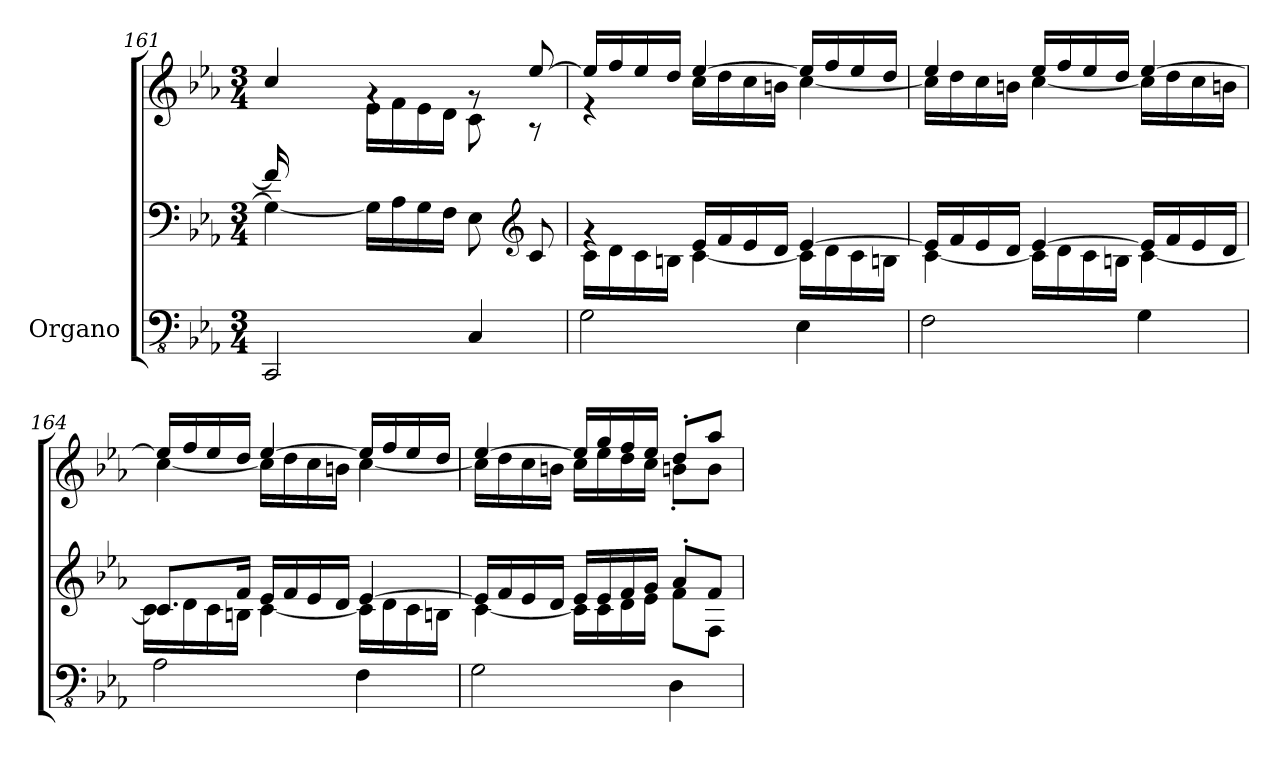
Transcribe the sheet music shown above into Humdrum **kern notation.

**kern	**kern	**kern	**dynam
*part1	*part1	*part1	*part1
*staff3	*staff2	*staff1	*staff1/2/3
*I"Organo	*	*	*
*clefFv4	*clefF4	*clefG2	*
*k[b-e-a-]	*k[b-e-a-]	*k[b-e-a-]	*
*M3/4	*M3/4	*M3/4	*
=161	=161	=161	=161
*^	*^	*^	*
2ryy	2CCC/	16f/LL]	4G\_	4cc/	16ryy	.
.	.	2ryy	.	.	16a-\	.
.	.	.	.	.	16g\	.
.	.	.	.	.	16f\JJ	.
.	.	.	16G\LL]	4rg	16e-\LL	.
.	.	.	16A-\	.	16f\	.
.	.	.	16G\	.	16e-\	.
.	.	.	16F\JJ	.	16d\JJ	.
4CCC/yy	4CC/	.	8E-\	8rg	8c\	.
.	.	8.ryy	.	.	.	.
*	*	*clefG2	*	*	*	*
!	!	!	!	!	!	!LO:DY:b
.	.	.	8c/	[8ee-/	8r	other-dynamics
=162	=162	=162	=162	=162	=162	=162
2GGG\yy	2GG\	4rg	16c\LL	16ee-/LL]	4r	.
.	.	.	16d\	16ff/	.	.
.	.	.	16c\	16ee-/	.	.
.	.	.	16Bn\JJ	16dd/JJ	.	.
.	.	16e-/LL	[4c\	[4ee-/	16cc\LL	.
.	.	16f/	.	.	16dd\	.
.	.	16e-/	.	.	16cc\	.
.	.	16d/JJ	.	.	16bn\JJ	.
4EEE-\yy	4EE-\	[4e-/	16c\LL]	16ee-/LL]	[4cc\	.
.	.	.	16d\	16ff/	.	.
.	.	.	16c\	16ee-/	.	.
.	.	.	16Bn\JJ	16dd/JJ	.	.
=163	=163	=163	=163	=163	=163	=163
2FFF\yy	2FF\	16e-/LL]	[4c\	4ee-/	16cc\LL]	.
.	.	16f/	.	.	16dd\	.
.	.	16e-/	.	.	16cc\	.
.	.	16d/JJ	.	.	16bn\JJ	.
.	.	[4e-/	16c\LL]	16ee-/LL	[4cc\	.
.	.	.	16d\	16ff/	.	.
.	.	.	16c\	16ee-/	.	.
.	.	.	16Bn\JJ	16dd/JJ	.	.
4GGG\yy	4GG\	16e-/LL]	[4c\	[4ee-/	16cc\LL]	.
.	.	16f/	.	.	16dd\	.
.	.	16e-/	.	.	16cc\	.
.	.	16d/JJ	.	.	16bn\JJ	.
=164	=164	=164	=164	=164	=164	=164
2AAA-\yy	2AA-\	8.c/L	16c\LL]	16ee-/LL]	[4cc\	.
.	.	.	16d\	16ff/	.	.
.	.	.	16c\	16ee-/	.	.
.	.	16f/Jk	16Bn\JJ	16dd/JJ	.	.
.	.	16e-/LL	[4c\	[4ee-/	16cc\LL]	.
.	.	16f/	.	.	16dd\	.
.	.	16e-/	.	.	16cc\	.
.	.	16d/JJ	.	.	16bn\JJ	.
4FFF\yy	4FF\	[4e-/	16c\LL]	16ee-/LL]	[4cc\	.
.	.	.	16d\	16ff/	.	.
.	.	.	16c\	16ee-/	.	.
.	.	.	16Bn\JJ	16dd/JJ	.	.
!!LO:LB:g=z	!!
=165	=165	=165	=165	=165	=165	=165
2GGG\yy	2GG\	16e-/LL]	[4c\	[4ee-/	16cc\LL]	.
.	.	16f/	.	.	16dd\	.
.	.	16e-/	.	.	16cc\	.
.	.	16d/JJ	.	.	16bn\JJ	.
.	.	16e-/LL	16c\LL]	16ee-/LL]	16cc\LL	.
*	*	*	*	*MM53	*	*
.	.	16e-/	16c\	16gg/	16ee-\	.
.	.	16f/	16d\	16ff/	16dd\	.
.	.	16g/JJ	16e-\JJ	16ee-/JJ	16cc\JJ	.
4DDD\yy	4DD\	8a-'/L	8f\L	8dd'/L	8bn'\L	.
*	*	*	*	*MM47	*	*
.	.	8f/J	8F\J	8aa-/J	8b\J	.
*v	*v	*	*	*	*	*
*	*v	*v	*	*	*
*	*	*v	*v	*
=	=	=	=
*-	*-	*-	*-
